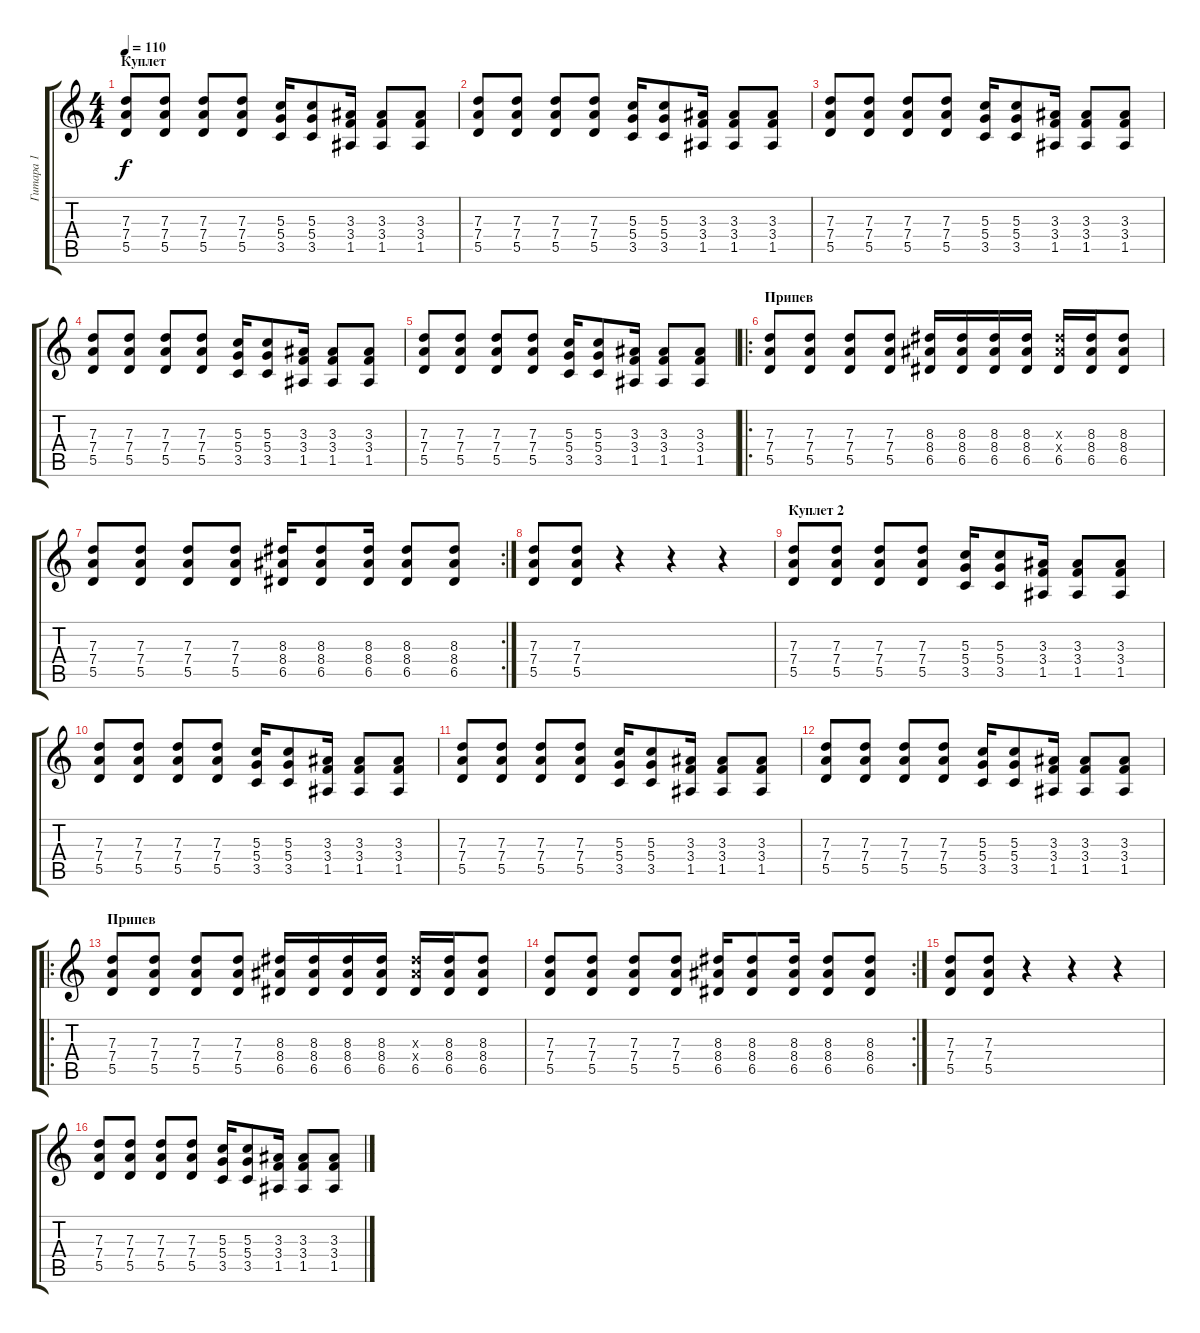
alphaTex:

\track ("Гитара 1" "Гитара 1") {instrument distortionguitar}
\staff {score tabs}
\tuning (E4 B3 G3 D3 A2 E2) {hide}
\ts (4 4)
\section ("" "Куплет")
\tempo 110
\clef g2
\ks c
(7.3 7.4 5.5).8{dy f instrument distortionguitar} (7.3 7.4 5.5).8 (7.3 7.4 5.5).8 (7.3 7.4 5.5).8 (5.3 5.4 3.5).16 (5.3 5.4 3.5).8 (3.3 3.4 1.5).16 (3.3 3.4 1.5).8 (3.3 3.4 1.5).8 |
(7.3 7.4 5.5).8 (7.3 7.4 5.5).8 (7.3 7.4 5.5).8 (7.3 7.4 5.5).8 (5.3 5.4 3.5).16 (5.3 5.4 3.5).8 (3.3 3.4 1.5).16 (3.3 3.4 1.5).8 (3.3 3.4 1.5).8 |
(7.3 7.4 5.5).8 (7.3 7.4 5.5).8 (7.3 7.4 5.5).8 (7.3 7.4 5.5).8 (5.3 5.4 3.5).16 (5.3 5.4 3.5).8 (3.3 3.4 1.5).16 (3.3 3.4 1.5).8 (3.3 3.4 1.5).8 |
(7.3 7.4 5.5).8 (7.3 7.4 5.5).8 (7.3 7.4 5.5).8 (7.3 7.4 5.5).8 (5.3 5.4 3.5).16 (5.3 5.4 3.5).8 (3.3 3.4 1.5).16 (3.3 3.4 1.5).8 (3.3 3.4 1.5).8 |
(7.3 7.4 5.5).8 (7.3 7.4 5.5).8 (7.3 7.4 5.5).8 (7.3 7.4 5.5).8 (5.3 5.4 3.5).16 (5.3 5.4 3.5).8 (3.3 3.4 1.5).16 (3.3 3.4 1.5).8 (3.3 3.4 1.5).8 |
\ro
\section ("" "Припев")
(7.3 7.4 5.5).8 (7.3 7.4 5.5).8 (7.3 7.4 5.5).8 (7.3 7.4 5.5).8 (8.3 8.4 6.5).16 (8.3 8.4 6.5).16 (8.3 8.4 6.5).16 (8.3 8.4 6.5).16 (8.3{x} 8.4{x} 6.5).16 (8.3 8.4 6.5).16 (8.3 8.4 6.5).8 |
\rc 2
(7.3 7.4 5.5).8 (7.3 7.4 5.5).8 (7.3 7.4 5.5).8 (7.3 7.4 5.5).8 (8.3 8.4 6.5).16 (8.3 8.4 6.5).8 (8.3 8.4 6.5).16 (8.3 8.4 6.5).8 (8.3 8.4 6.5).8 |
(7.3 7.4 5.5).8 (7.3 7.4 5.5).8 r.4 r.4 r.4 |
\section ("" "Куплет 2")
(7.3 7.4 5.5).8 (7.3 7.4 5.5).8 (7.3 7.4 5.5).8 (7.3 7.4 5.5).8 (5.3 5.4 3.5).16 (5.3 5.4 3.5).8 (3.3 3.4 1.5).16 (3.3 3.4 1.5).8 (3.3 3.4 1.5).8 |
(7.3 7.4 5.5).8 (7.3 7.4 5.5).8 (7.3 7.4 5.5).8 (7.3 7.4 5.5).8 (5.3 5.4 3.5).16 (5.3 5.4 3.5).8 (3.3 3.4 1.5).16 (3.3 3.4 1.5).8 (3.3 3.4 1.5).8 |
(7.3 7.4 5.5).8 (7.3 7.4 5.5).8 (7.3 7.4 5.5).8 (7.3 7.4 5.5).8 (5.3 5.4 3.5).16 (5.3 5.4 3.5).8 (3.3 3.4 1.5).16 (3.3 3.4 1.5).8 (3.3 3.4 1.5).8 |
(7.3 7.4 5.5).8 (7.3 7.4 5.5).8 (7.3 7.4 5.5).8 (7.3 7.4 5.5).8 (5.3 5.4 3.5).16 (5.3 5.4 3.5).8 (3.3 3.4 1.5).16 (3.3 3.4 1.5).8 (3.3 3.4 1.5).8 |
\ro
\section ("" "Припев")
(7.3 7.4 5.5).8 (7.3 7.4 5.5).8 (7.3 7.4 5.5).8 (7.3 7.4 5.5).8 (8.3 8.4 6.5).16 (8.3 8.4 6.5).16 (8.3 8.4 6.5).16 (8.3 8.4 6.5).16 (8.3{x} 8.4{x} 6.5).16 (8.3 8.4 6.5).16 (8.3 8.4 6.5).8 |
\rc 2
(7.3 7.4 5.5).8 (7.3 7.4 5.5).8 (7.3 7.4 5.5).8 (7.3 7.4 5.5).8 (8.3 8.4 6.5).16 (8.3 8.4 6.5).8 (8.3 8.4 6.5).16 (8.3 8.4 6.5).8 (8.3 8.4 6.5).8 |
(7.3 7.4 5.5).8 (7.3 7.4 5.5).8 r.4 r.4 r.4 |
(7.3 7.4 5.5).8 (7.3 7.4 5.5).8 (7.3 7.4 5.5).8 (7.3 7.4 5.5).8 (5.3 5.4 3.5).16 (5.3 5.4 3.5).8 (3.3 3.4 1.5).16 (3.3 3.4 1.5).8 (3.3 3.4 1.5).8
